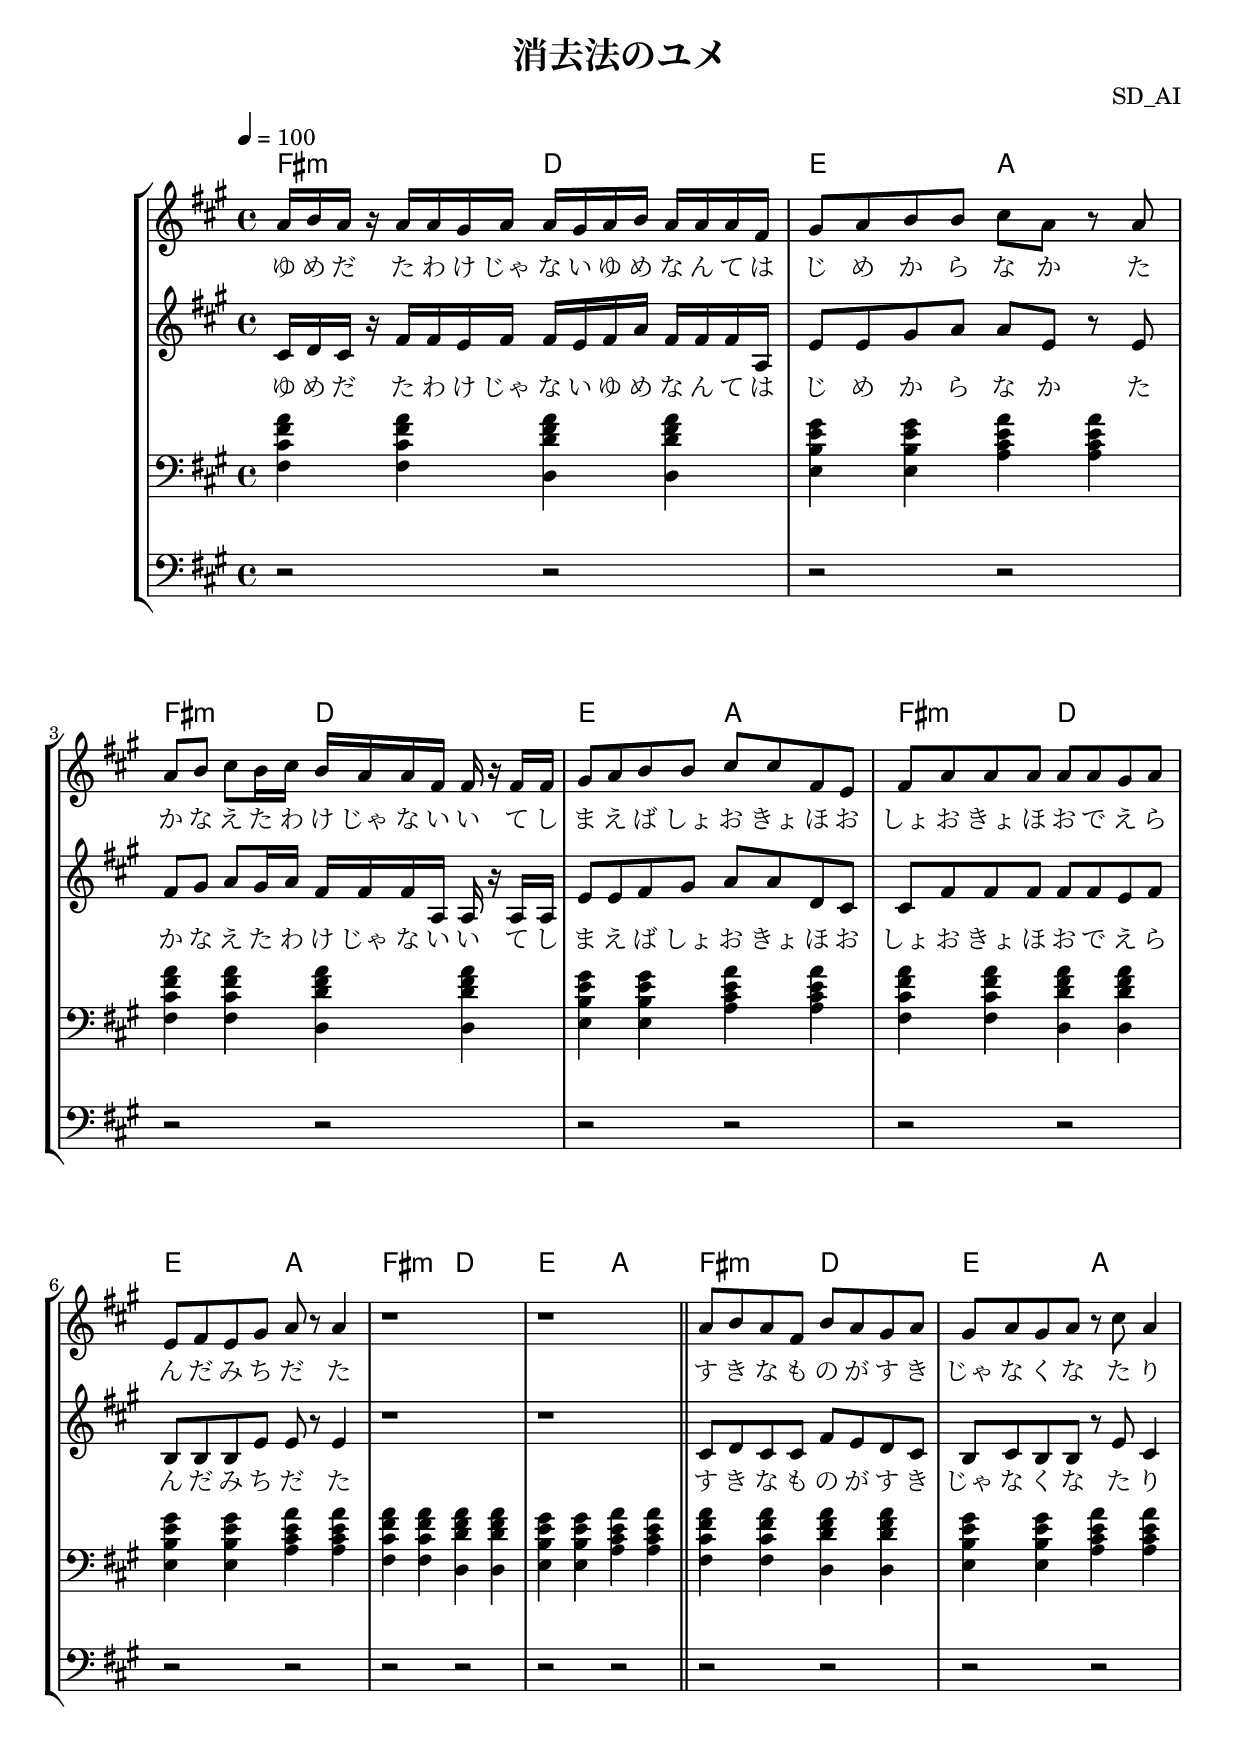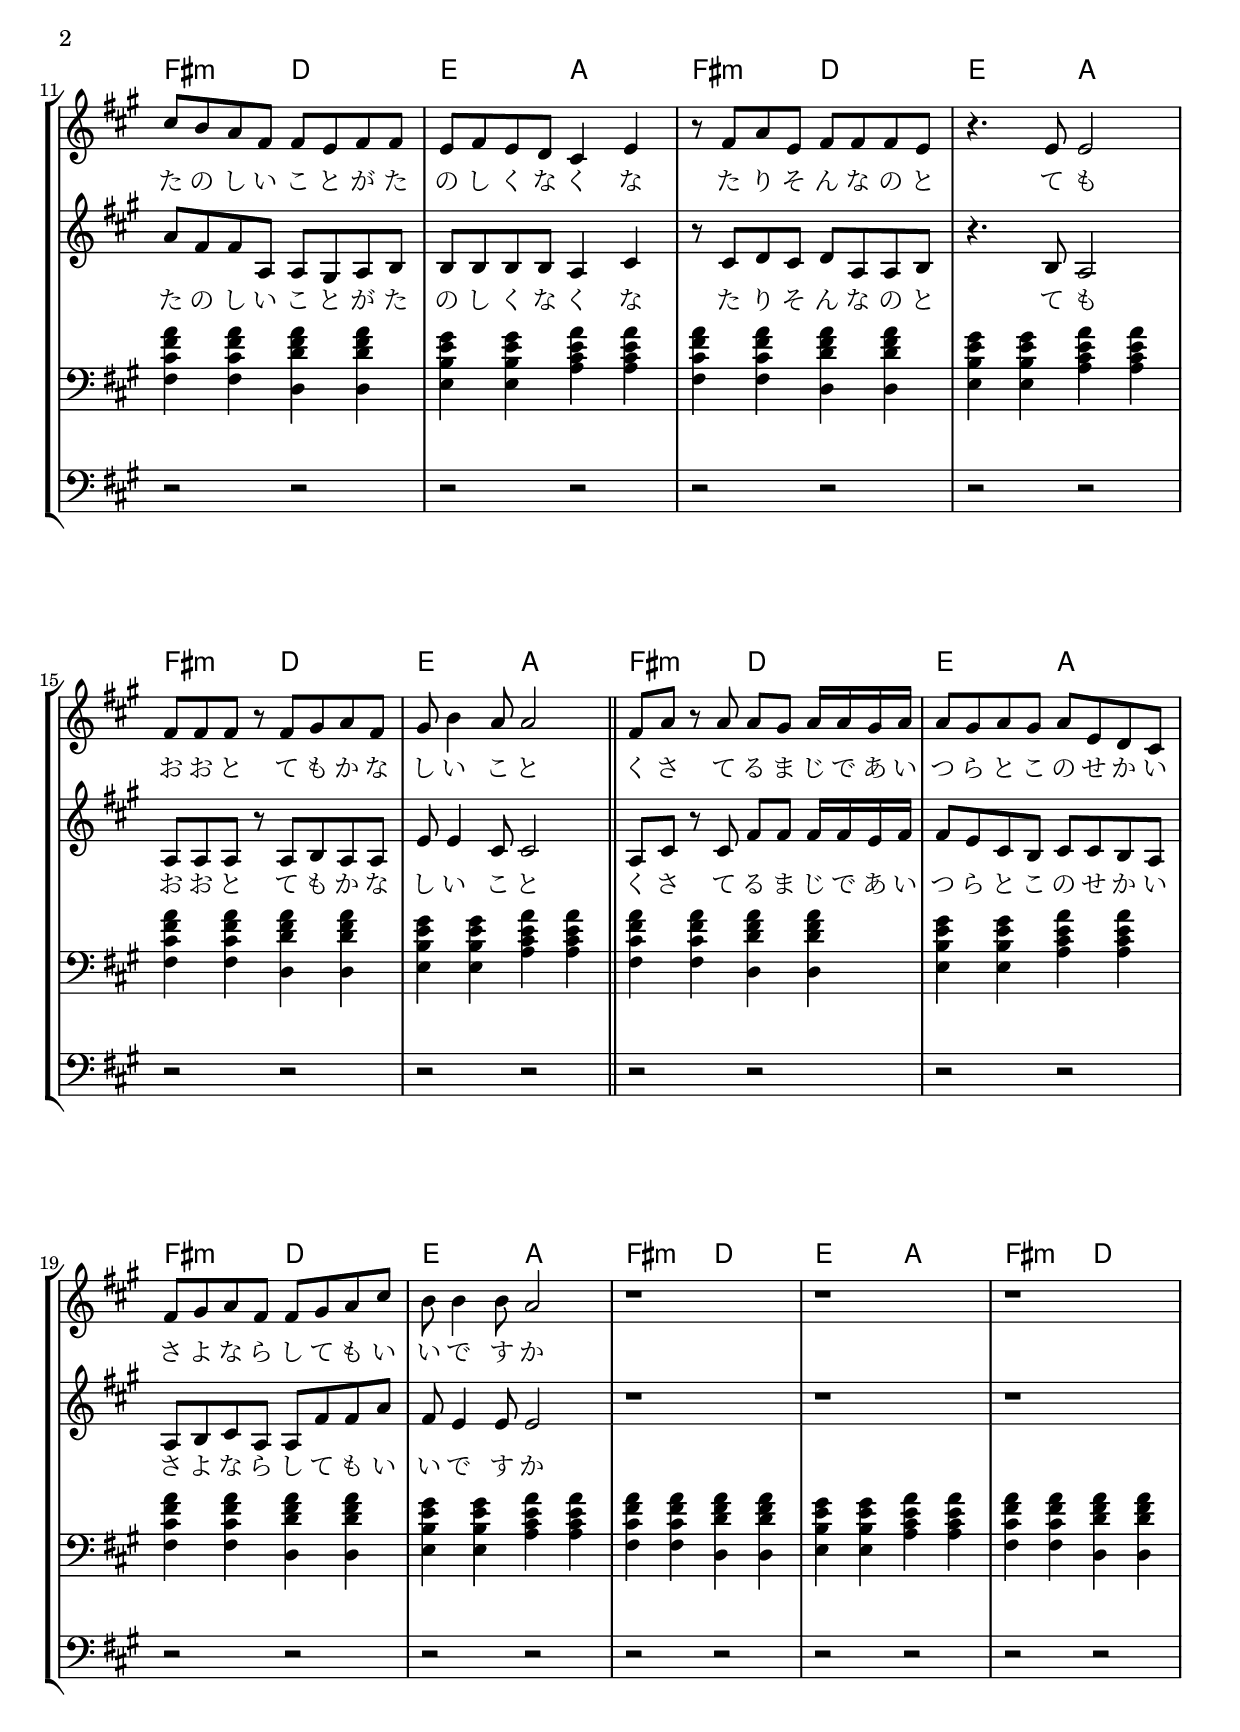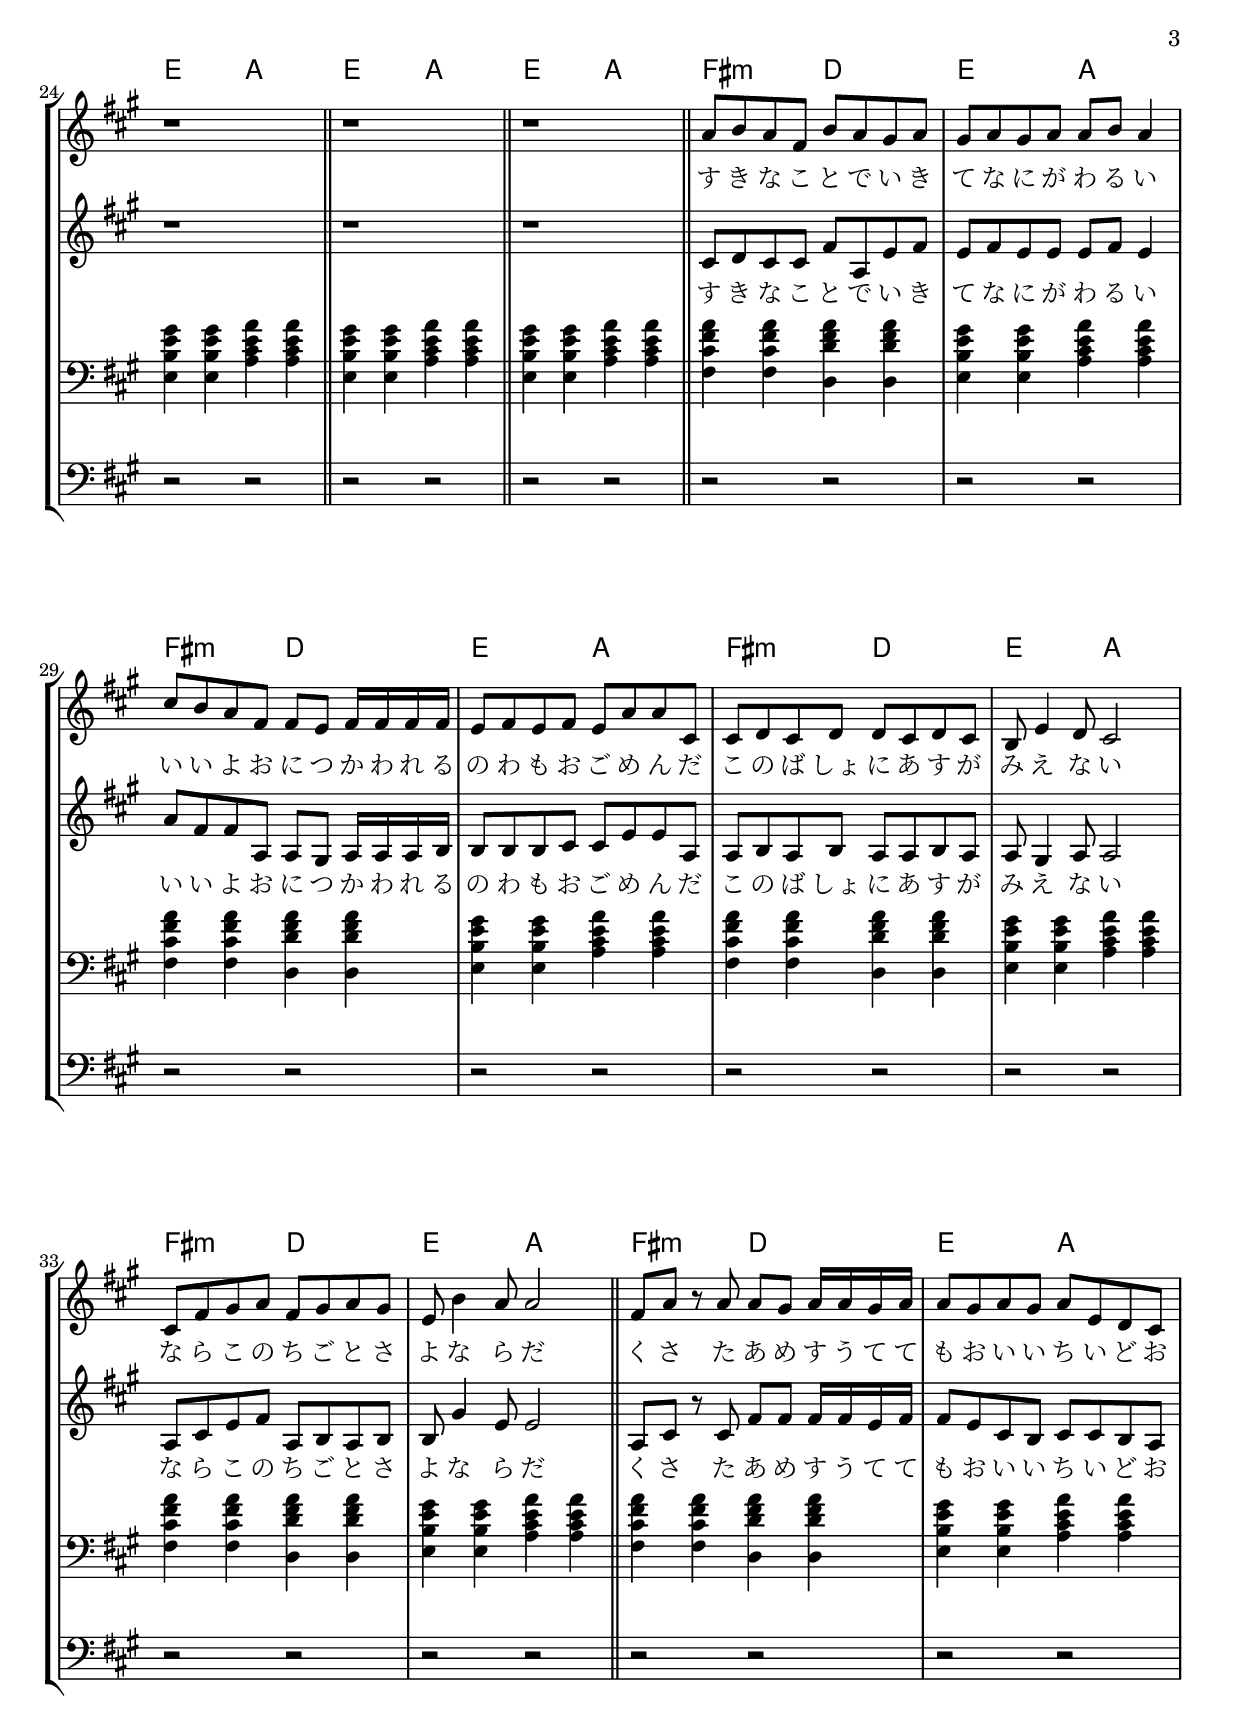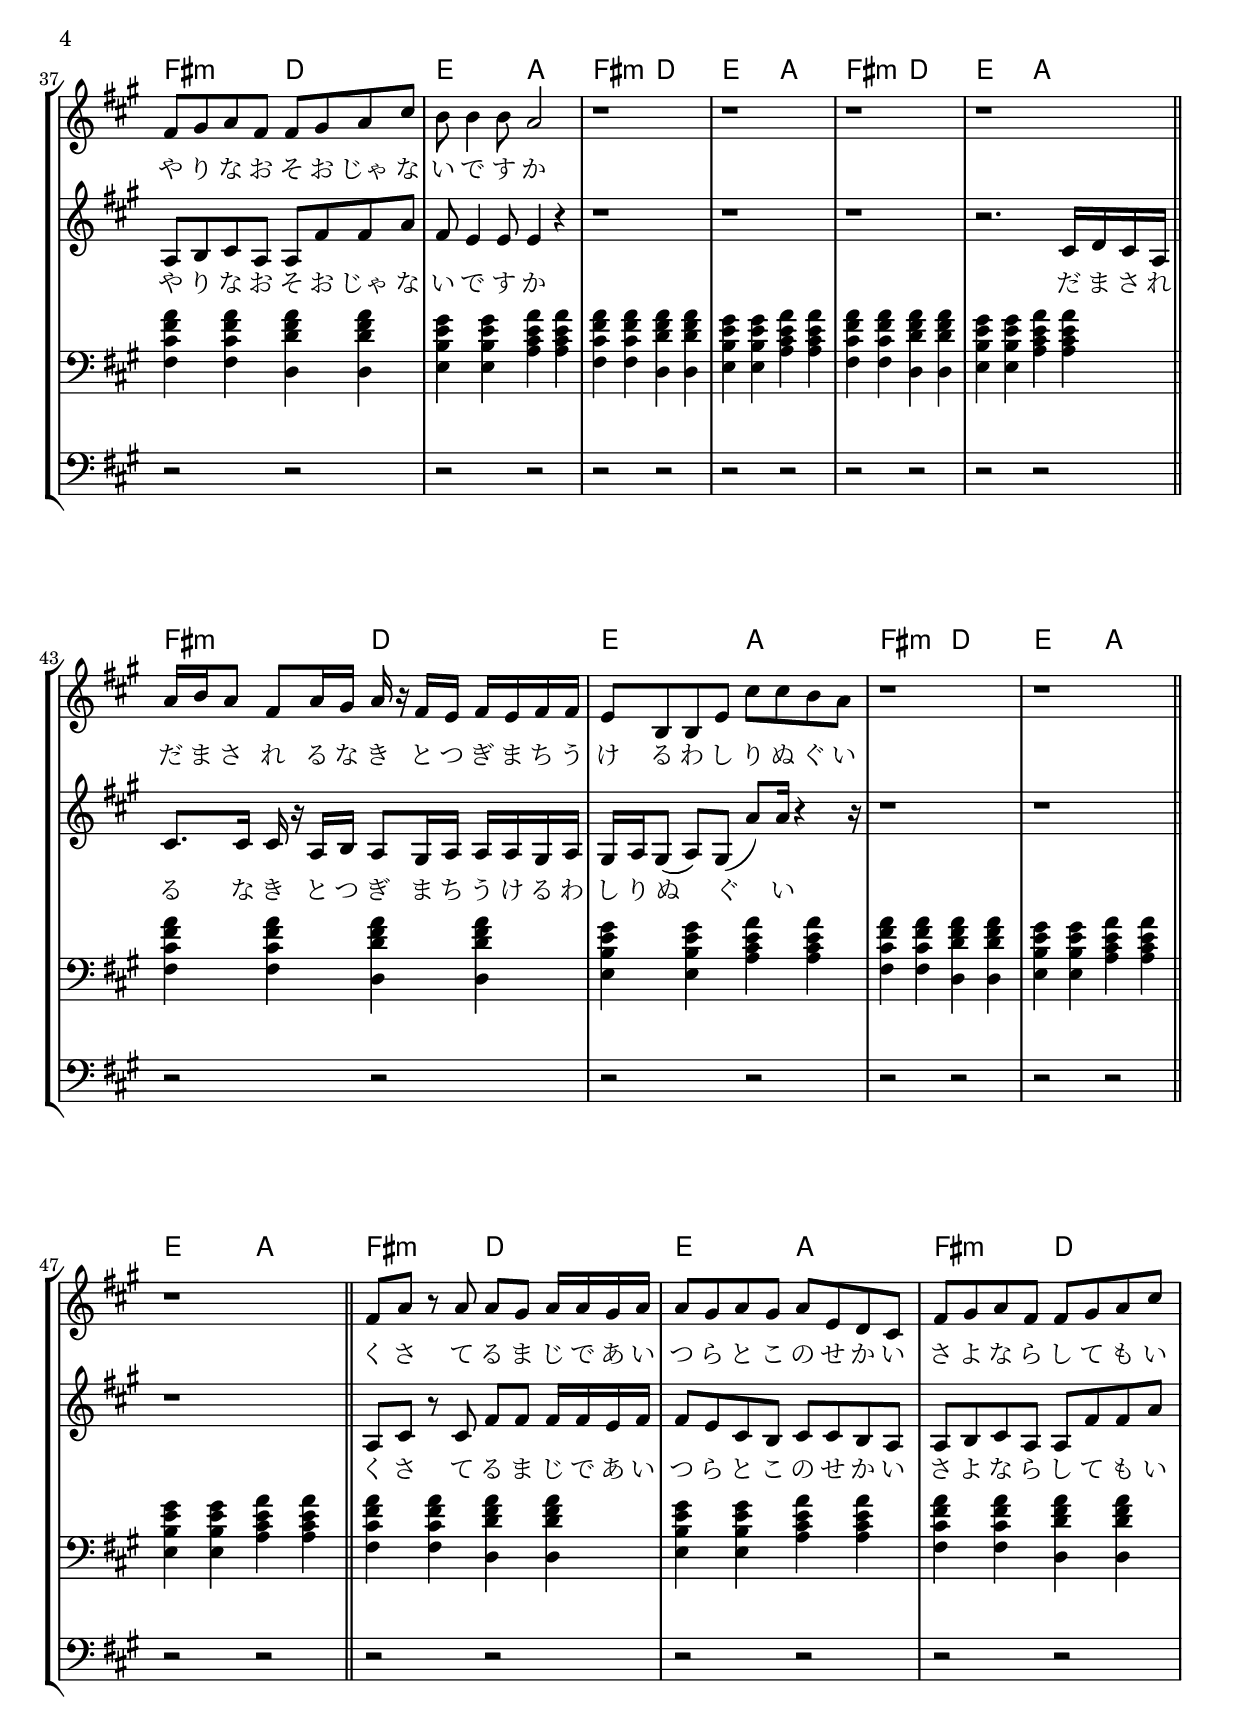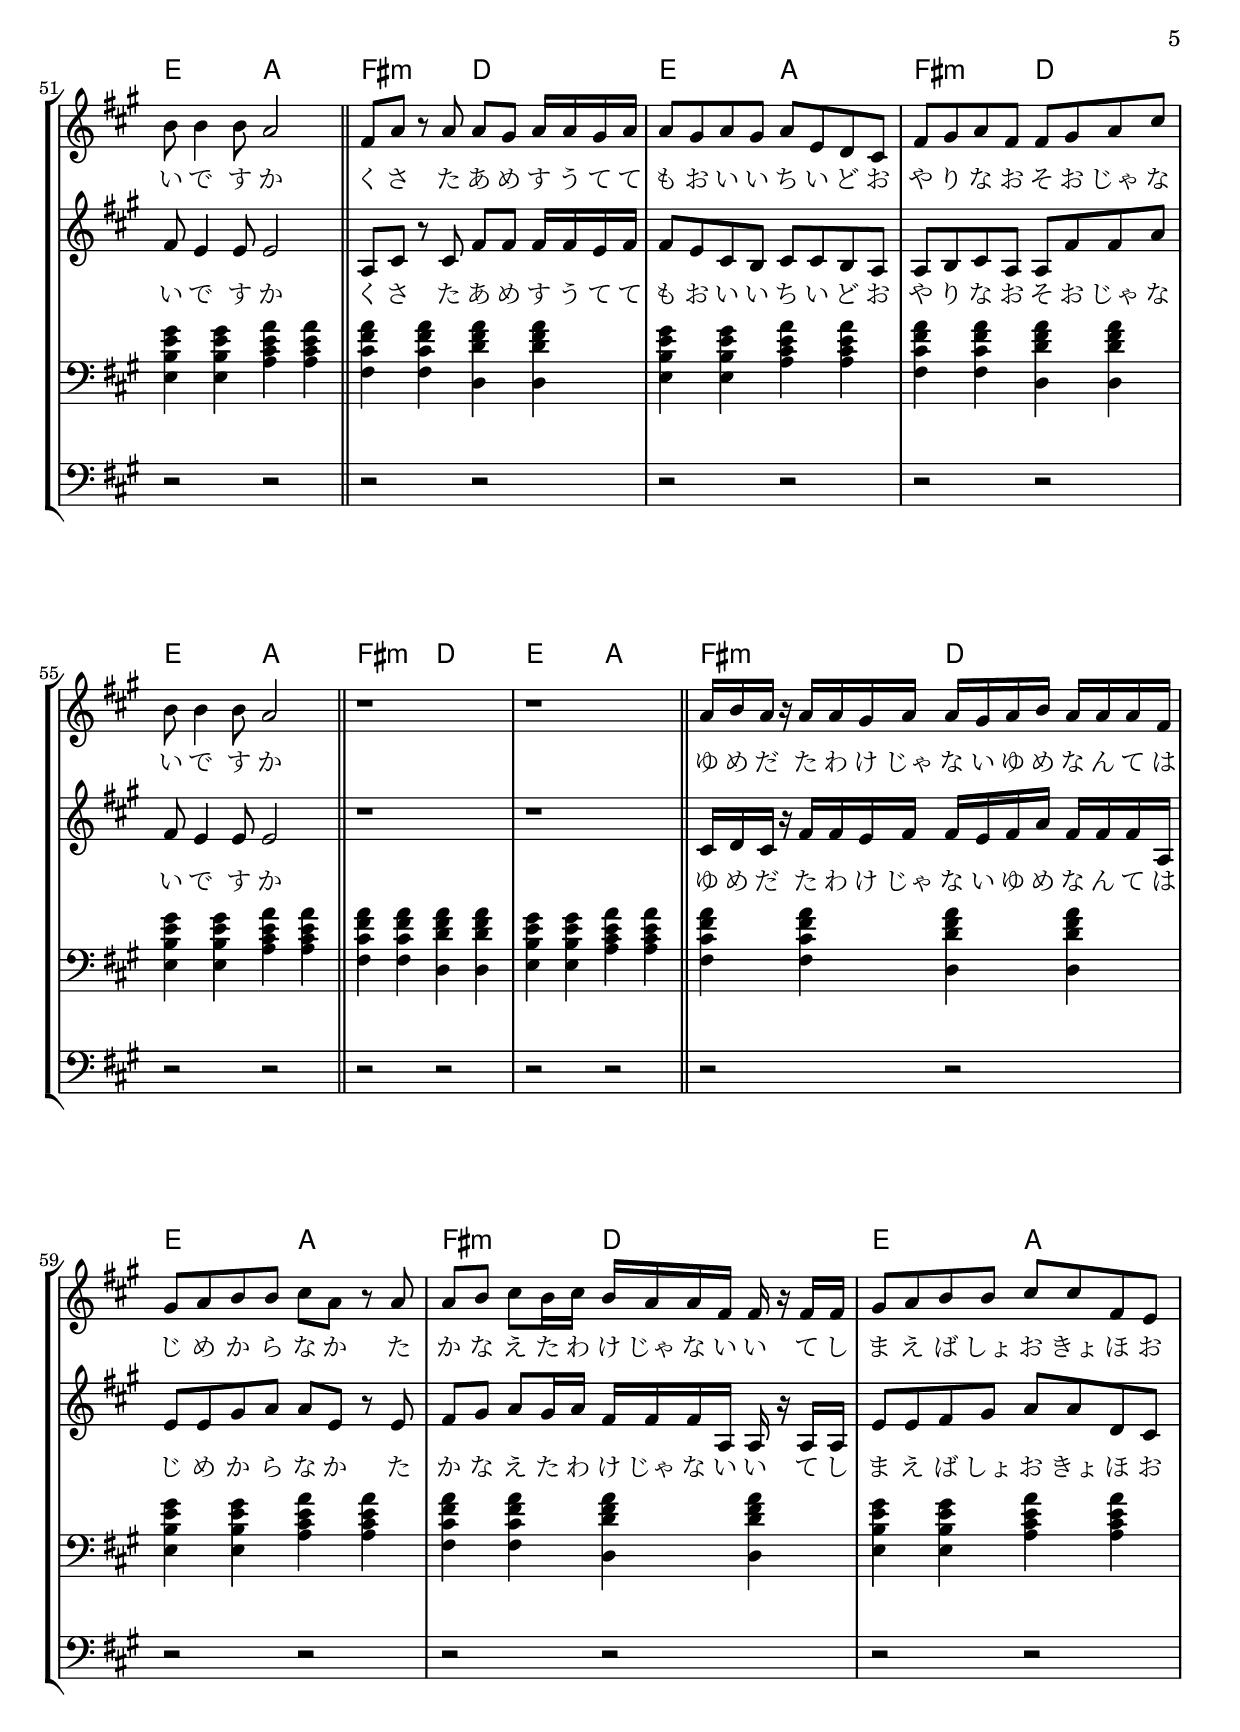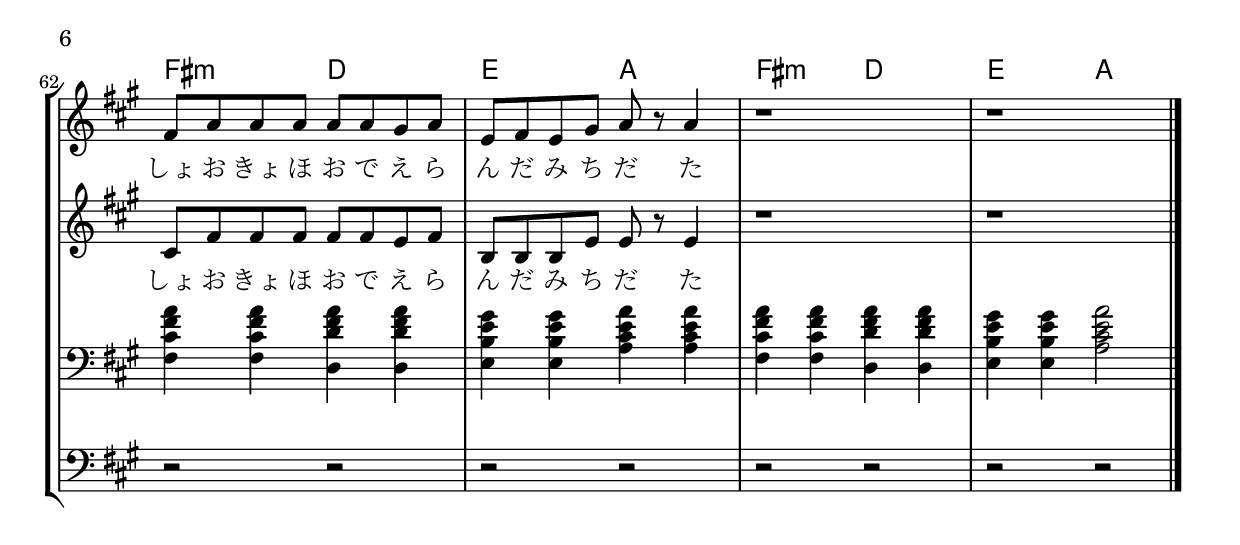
\version "2.12.1"

\header {
	title = \markup {消去法のユメ}
	composer = \markup \center-column {SD_AI}
}

harmony = \chordmode {
	fis2:m d e a fis:m d e a fis:m d e a fis:m d e a 

	fis:m d e a fis:m d e a fis:m d e a fis:m d e a 

	fis:m d e a fis:m d e a fis:m d e a fis:m d e a 

	e a 

	e a 

	fis:m d e a fis:m d e a fis:m d e a fis:m d e a 

	fis:m d e a fis:m d e a fis:m d e a fis:m d e a 

	fis:m d e a fis:m d e a 

	e a 

	fis:m d e a fis:m d e a 

	fis:m d e a fis:m d e a 

	fis:m d e a 

	fis:m d e a fis:m d e a fis:m d e a fis:m d e a 
}

melody = {
	\set Staff.midiInstrument = #"fss0.32"
	\set Staff.midiMinimumVolume = #0.7
	\set Staff.midiMaximumVolume = #0.9
		\key a \major
	\tempo 4 = 100
a'16  b'16  a'16  r16  a'16  a'16  gis'16  a'16  a'16  gis'16  a'16  b'16  a'16  a'16  a'16  fis'16 
	gis'8  a'8  b'8  b'8  cis''8  a'8  r8  a'8 
	a'8  b'8  cis''8  b'16  cis''16  b'16  a'16  a'16  fis'16  fis'16  r16  fis'16  fis'16 
	gis'8  a'8  b'8  b'8  cis''8  cis''8  fis'8  e'8 
	fis'8  a'8  a'8  a'8  a'8  a'8  gis'8  a'8 
	e'8  fis'8  e'8  gis'8  a'8  r8  a'4
	r1 r1 	\set Staff.midiInstrument = #"fss0.32"
	\set Staff.midiMinimumVolume = #0.7
	\set Staff.midiMaximumVolume = #0.9
	a'8  b'8  a'8  fis'8  b'8  a'8  gis'8  a'8 
	gis'8  a'8  gis'8  a'8  r8  cis''8  a'4 
	cis''8  b'8  a'8  fis'8  fis'8  e'8  fis'8  fis'8 
	e'8  fis'8  e'8  d'8  cis'4  e'4 
	r8  fis'8  a'8  e'8  fis'8  fis'8  fis'8  e'8 
	r4.  e'8  e'2 
	fis'8  fis'8  fis'8  r8  fis'8  gis'8  a'8  fis'8 
	gis'8  b'4  a'8  a'2
	\set Staff.midiInstrument = #"fss0.32"
	\set Staff.midiMinimumVolume = #0.7
	\set Staff.midiMaximumVolume = #0.9
	fis'8  a'8  r8  a'8  a'8  gis'8  a'16  a'16  gis'16  a'16 
	a'8  gis'8  a'8  gis'8  a'8  e'8  d'8  cis'8 
	fis'8  gis'8  a'8  fis'8  fis'8  gis'8  a'8  cis''8 
	b'8  b'4  b'8  a'2
	r1 r1 r1 r1 	r1   
	r1   
	\set Staff.midiInstrument = #"fss0.32"
	\set Staff.midiMinimumVolume = #0.7
	\set Staff.midiMaximumVolume = #0.9
	a'8  b'8  a'8  fis'8  b'8  a'8  gis'8  a'8 
	gis'8  a'8  gis'8  a'8  a'8  b'8  a'4 
	cis''8  b'8  a'8  fis'8  fis'8  e'8  fis'16  fis'16  fis'16  fis'16 
	e'8  fis'8  e'8  fis'8  e'8  a'8  a'8  cis'8 
	cis'8  d'8  cis'8  d'8  d'8  cis'8  d'8  cis'8 
	b8  e'4  d'8  cis'2 
	cis'8  fis'8  gis'8  a'8  fis'8  gis'8  a'8  gis'8 
	e'8  b'4  a'8  a'2
	\set Staff.midiInstrument = #"fss0.32"
	\set Staff.midiMinimumVolume = #0.7
	\set Staff.midiMaximumVolume = #0.9
	fis'8  a'8  r8  a'8  a'8  gis'8  a'16  a'16  gis'16  a'16 
	a'8  gis'8  a'8  gis'8  a'8  e'8  d'8  cis'8 
	fis'8  gis'8  a'8  fis'8  fis'8  gis'8  a'8  cis''8 
	b'8  b'4  b'8  a'2
	r1 r1 r1 r1 	\set Staff.midiInstrument = #"fss0.32"
	\set Staff.midiMinimumVolume = #0.7
	\set Staff.midiMaximumVolume = #0.9
	 a'16  b'16  a'8  fis'8  a'16  gis'16  a'16  r16  fis'16  e'16  fis'16  e'16  fis'16  fis'16 
	e'8  b8  b8  e'8  cis''8  cis''8  b'8  a'8
	r1 r1 	r1   
	\set Staff.midiInstrument = #"fss0.32"
	\set Staff.midiMinimumVolume = #0.7
	\set Staff.midiMaximumVolume = #0.9
	fis'8  a'8  r8  a'8  a'8  gis'8  a'16  a'16  gis'16  a'16 
	a'8  gis'8  a'8  gis'8  a'8  e'8  d'8  cis'8 
	fis'8  gis'8  a'8  fis'8  fis'8  gis'8  a'8  cis''8 
	b'8  b'4  b'8  a'2
	\set Staff.midiInstrument = #"fss0.35"
	\set Staff.midiMinimumVolume = #0.7
	\set Staff.midiMaximumVolume = #0.9
	fis'8  a'8  r8  a'8  a'8  gis'8  a'16  a'16  gis'16  a'16 
	a'8  gis'8  a'8  gis'8  a'8  e'8  d'8  cis'8 
	fis'8  gis'8  a'8  fis'8  fis'8  gis'8  a'8  cis''8 
	b'8  b'4  b'8  a'2
	r1 | r1   
	\set Staff.midiInstrument = #"fss0.32"
	\set Staff.midiMinimumVolume = #0.7
	\set Staff.midiMaximumVolume = #0.9
	a'16  b'16  a'16  r16  a'16  a'16  gis'16  a'16  a'16  gis'16  a'16  b'16  a'16  a'16  a'16  fis'16 
	gis'8  a'8  b'8  b'8  cis''8  a'8  r8  a'8 
	a'8  b'8  cis''8  b'16  cis''16  b'16  a'16  a'16  fis'16  fis'16  r16  fis'16  fis'16 
	gis'8  a'8  b'8  b'8  cis''8  cis''8  fis'8  e'8 
	fis'8  a'8  a'8  a'8  a'8  a'8  gis'8  a'8 
	e'8  fis'8  e'8  gis'8  a'8  r8  a'4
	r1 r1 	\bar "|."
}

words = \lyricmode {
	ゆ  め  だ  た  わ  け  じゃ  な  い  ゆ  め  な  ん  て  は  じ  め  か  ら  な  か  た  か  な  え  た  わ  け  じゃ  な  い  い  て  し  ま  え  ば  しょ  お  きょ  ほ  お  しょ  お  きょ  ほ  お  で  え  ら  ん  だ  み  ち  だ  た  
	す  き  な  も  の  が  す  き  じゃ  な  く  な  た  り  た  の  し  い  こ  と  が  た  の  し  く  な  く  な  た  り  そ  ん  な  の  と  て  も  お  お  と  て  も  か  な  し  い  こ  と  
	く  さ  て  る  ま  じ  で  あ  い  つ  ら  と  こ  の  せ  か  い  さ  よ  な  ら  し  て  も  い  い  で  す  か  
	
	
	す  き  な  こ  と  で  い  き  て  な  に  が  わ  る  い  い  い  よ  お  に  つ  か  わ  れ  る  の  わ  も  お  ご  め  ん  だ  こ  の  ば  しょ  に  あ  す  が  み  え  な  い  な  ら  こ  の  ち  ご  と  さ  よ  な  ら  だ  
	く  さ  た  あ  め  す  う  て  て  も  お  い  い  ち  い  ど  お  や  り  な  お  そ  お  じゃ  な  い  で  す  か  
	だ  ま  さ  れ  る  な  き  と  つ  ぎ  ま  ち  う  け  る  わ  し  り  ぬ  ぐ  い  
	
	く  さ  て  る  ま  じ  で  あ  い  つ  ら  と  こ  の  せ  か  い  さ  よ  な  ら  し  て  も  い  い  で  す  か  
	く  さ  た  あ  め  す  う  て  て  も  お  い  い  ち  い  ど  お  や  り  な  お  そ  お  じゃ  な  い  で  す  か  
	
	ゆ  め  だ  た  わ  け  じゃ  な  い  ゆ  め  な  ん  て  は  じ  め  か  ら  な  か  た  か  な  え  た  わ  け  じゃ  な  い  い  て  し  ま  え  ば  しょ  お  きょ  ほ  お  しょ  お  きょ  ほ  お  で  え  ら  ん  だ  み  ち  だ  た  
}

secondmelody = {
	\set Staff.midiInstrument = #"fss0.32"
	\set Staff.midiMinimumVolume = #0.7
	\set Staff.midiMaximumVolume = #0.9
		\key a \major
	\tempo 4 = 100
cis'16  d'16  cis'16  r16  fis'16  fis'16  e'16  fis'16  fis'16  e'16  fis'16  a'16  fis'16  fis'16  fis'16  a16 
	e'8  e'8  gis'8  a'8  a'8  e'8  r8  e'8 
	fis'8  gis'8  a'8  gis'16  a'16  fis'16  fis'16  fis'16  a16  a16  r16  a16  a16 
	e'8  e'8  fis'8  gis'8  a'8  a'8  d'8  cis'8 
	cis'8  fis'8  fis'8  fis'8  fis'8  fis'8  e'8  fis'8 
	b8  b8  b8  e'8  e'8  r8  e'4
	r1 r1 	\set Staff.midiInstrument = #"fss0.32"
	\set Staff.midiMinimumVolume = #0.7
	\set Staff.midiMaximumVolume = #0.9
	cis'8  d'8  cis'8  cis'8  fis'8  e'8  d'8  cis'8 
	b8  cis'8  b8  b8  r8  e'8  cis'4 
	a'8  fis'8  fis'8  a8  a8  gis8  a8  b8 
	b8  b8  b8  b8  a4  cis'4 
	r8  cis'8  d'8  cis'8  d'8  a8  a8  b8 
	r4.  b8  a2 
	a8  a8  a8  r8  a8  b8  a8  a8 
	e'8  e'4  cis'8  cis'2
	\set Staff.midiInstrument = #"fss0.23"
	\set Staff.midiMinimumVolume = #0.7
	\set Staff.midiMaximumVolume = #0.9
	a8  cis'8  r8  cis'8  fis'8  fis'8  fis'16  fis'16  e'16  fis'16 
	fis'8  e'8  cis'8  b8  cis'8  cis'8  b8  a8 
	a8  b8  cis'8  a8  a8  fis'8  fis'8  a'8 
	fis'8  e'4  e'8  e'2
	r1 r1 r1 r1 	r1   
	r1   
	\set Staff.midiInstrument = #"fss0.23"
	\set Staff.midiMinimumVolume = #0.7
	\set Staff.midiMaximumVolume = #0.9
	cis'8  d'8  cis'8  cis'8  fis'8  a8  e'8  fis'8 
	e'8  fis'8  e'8  e'8  e'8  fis'8  e'4 
	a'8  fis'8  fis'8  a8  a8  gis8  a16  a16  a16  b16 
	b8  b8  b8  cis'8  cis'8  e'8  e'8  a8 
	a8  b8  a8  b8  a8  a8  b8  a8 
	a8  gis4  a8  a2 
	a8  cis'8  e'8  fis'8  a8  b8  a8  b8 
	b8  gis'4  e'8  e'2
	\set Staff.midiInstrument = #"fss0.23"
	\set Staff.midiMinimumVolume = #0.7
	\set Staff.midiMaximumVolume = #0.9
	a8  cis'8  r8  cis'8  fis'8  fis'8  fis'16  fis'16  e'16  fis'16 
	fis'8  e'8  cis'8  b8  cis'8  cis'8  b8  a8 
	a8  b8  cis'8  a8  a8  fis'8  fis'8  a'8 
	fis'8  e'4  e'8  e'4  	r4 r1 r1 r1 r2. 	\set Staff.midiInstrument = #"fss0.23"
	\set Staff.midiMinimumVolume = #0.7
	\set Staff.midiMaximumVolume = #0.9
	cis'16  d'16  cis'16  a16 
	cis'8.  cis'16  cis'16  r16  a16  b16  a8  gis16  a16  a16  a16  gis16  a16 
	gis16  a16  gis8  (a8)  gis8  (a'8)  a'16  	r4 r16 r1 r1 	r1   
	\set Staff.midiInstrument = #"fss0.23"
	\set Staff.midiMinimumVolume = #0.7
	\set Staff.midiMaximumVolume = #0.9
	a8  cis'8  r8  cis'8  fis'8  fis'8  fis'16  fis'16  e'16  fis'16 
	fis'8  e'8  cis'8  b8  cis'8  cis'8  b8  a8 
	a8  b8  cis'8  a8  a8  fis'8  fis'8  a'8 
	fis'8  e'4  e'8  e'2
	\set Staff.midiInstrument = #"fss0.23"
	\set Staff.midiMinimumVolume = #0.7
	\set Staff.midiMaximumVolume = #0.9
	a8  cis'8  r8  cis'8  fis'8  fis'8  fis'16  fis'16  e'16  fis'16 
	fis'8  e'8  cis'8  b8  cis'8  cis'8  b8  a8 
	a8  b8  cis'8  a8  a8  fis'8  fis'8  a'8 
	fis'8  e'4  e'8  e'2
	r1 | r1   
	\set Staff.midiInstrument = #"fss0.32"
	\set Staff.midiMinimumVolume = #0.7
	\set Staff.midiMaximumVolume = #0.9
	cis'16  d'16  cis'16  r16  fis'16  fis'16  e'16  fis'16  fis'16  e'16  fis'16  a'16  fis'16  fis'16  fis'16  a16 
	e'8  e'8  gis'8  a'8  a'8  e'8  r8  e'8 
	fis'8  gis'8  a'8  gis'16  a'16  fis'16  fis'16  fis'16  a16  a16  r16  a16  a16 
	e'8  e'8  fis'8  gis'8  a'8  a'8  d'8  cis'8 
	cis'8  fis'8  fis'8  fis'8  fis'8  fis'8  e'8  fis'8 
	b8  b8  b8  e'8  e'8  r8  e'4
	r1 r1 	\bar "|."
}

secondwords = \lyricmode {
	ゆ  め  だ  た  わ  け  じゃ  な  い  ゆ  め  な  ん  て  は  じ  め  か  ら  な  か  た  か  な  え  た  わ  け  じゃ  な  い  い  て  し  ま  え  ば  しょ  お  きょ  ほ  お  しょ  お  きょ  ほ  お  で  え  ら  ん  だ  み  ち  だ  た  
	す  き  な  も  の  が  す  き  じゃ  な  く  な  た  り  た  の  し  い  こ  と  が  た  の  し  く  な  く  な  た  り  そ  ん  な  の  と  て  も  お  お  と  て  も  か  な  し  い  こ  と  
	く  さ  て  る  ま  じ  で  あ  い  つ  ら  と  こ  の  せ  か  い  さ  よ  な  ら  し  て  も  い  い  で  す  か  
	
	
	す  き  な  こ  と  で  い  き  て  な  に  が  わ  る  い  い  い  よ  お  に  つ  か  わ  れ  る  の  わ  も  お  ご  め  ん  だ  こ  の  ば  しょ  に  あ  す  が  み  え  な  い  な  ら  こ  の  ち  ご  と  さ  よ  な  ら  だ  
	く  さ  た  あ  め  す  う  て  て  も  お  い  い  ち  い  ど  お  や  り  な  お  そ  お  じゃ  な  い  で  す  か  
	だ  ま  さ  れ  る  な  き  と  つ  ぎ  ま  ち  う  け  る  わ  し  り  ぬ  ぐ  い  
	
	く  さ  て  る  ま  じ  で  あ  い  つ  ら  と  こ  の  せ  か  い  さ  よ  な  ら  し  て  も  い  い  で  す  か  
	く  さ  た  あ  め  す  う  て  て  も  お  い  い  ち  い  ど  お  や  り  な  お  そ  お  じゃ  な  い  で  す  か  
	
	ゆ  め  だ  た  わ  け  じゃ  な  い  ゆ  め  な  ん  て  は  じ  め  か  ら  な  か  た  か  な  え  た  わ  け  じゃ  な  い  い  て  し  ま  え  ば  しょ  お  きょ  ほ  お  しょ  お  きょ  ほ  お  で  え  ら  ん  だ  み  ち  だ  た  
}

tempochange = {
	\tempo 4 = 100
	r1 | r1 | r1 | r1 | r1 | r1 | r1 | r1 \bar "||"
	\tempo 4 = 100
	r1 | r1 | r1 | r1 | r1 | r1 | r1 | r1 \bar "||"
	\tempo 4 = 100
	r1 | r1 | r1 | r1 | r1 | r1 | r1 | r1 \bar "||"
	\tempo 4 = 100
	r1 \bar "||"
	\tempo 4 = 100
	r1 \bar "||"
	\tempo 4 = 100
	r1 | r1 | r1 | r1 | r1 | r1 | r1 | r1 \bar "||"
	\tempo 4 = 100
	r1 | r1 | r1 | r1 | r1 | r1 | r1 | r1 \bar "||"
	\tempo 4 = 100
	r1 | r1 | r1 | r1 \bar "||"
	\tempo 4 = 100
	r1 \bar "||"
	\tempo 4 = 100
	r1 | r1 | r1 | r1 \bar "||"
	\tempo 4 = 100
	r1 | r1 | r1 | r1 \bar "||"
	\tempo 4 = 100
	r1 | r1 \bar "||"
	\tempo 4 = 100
	r1 | r1 | r1 | r1 | r1 | r1 | r1 | r1 \bar "|."
}

mainacc = {
	\clef bass
	\set Staff.midiInstrument = #"Acoustic grand"
	\set Staff.midiMinimumVolume = #0.3
	\set Staff.midiMaximumVolume = #0.6
	\key a \major
	\tempo 4 = 100
	<fis cis' fis' a'>4 <fis cis' fis' a'>4
	<d d' fis' a'>4 <d d' fis' a'>4
	<e b e' gis'>4 <e b e' gis'>4
	<a cis' e' a'>4 <a cis' e' a'>4
	<fis cis' fis' a'>4 <fis cis' fis' a'>4
	<d d' fis' a'>4 <d d' fis' a'>4
	<e b e' gis'>4 <e b e' gis'>4
	<a cis' e' a'>4 <a cis' e' a'>4
	<fis cis' fis' a'>4 <fis cis' fis' a'>4
	<d d' fis' a'>4 <d d' fis' a'>4
	<e b e' gis'>4 <e b e' gis'>4
	<a cis' e' a'>4 <a cis' e' a'>4
	<fis cis' fis' a'>4 <fis cis' fis' a'>4
	<d d' fis' a'>4 <d d' fis' a'>4
	<e b e' gis'>4 <e b e' gis'>4
	<a cis' e' a'>4 <a cis' e' a'>4
	\bar "||"

	\set Staff.midiInstrument = #"Acoustic grand"
	\set Staff.midiMinimumVolume = #0.3
	\set Staff.midiMaximumVolume = #0.6
	<fis cis' fis' a'>4 <fis cis' fis' a'>4
	<d d' fis' a'>4 <d d' fis' a'>4
	<e b e' gis'>4 <e b e' gis'>4
	<a cis' e' a'>4 <a cis' e' a'>4
	<fis cis' fis' a'>4 <fis cis' fis' a'>4
	<d d' fis' a'>4 <d d' fis' a'>4
	<e b e' gis'>4 <e b e' gis'>4
	<a cis' e' a'>4 <a cis' e' a'>4
	<fis cis' fis' a'>4 <fis cis' fis' a'>4
	<d d' fis' a'>4 <d d' fis' a'>4
	<e b e' gis'>4 <e b e' gis'>4
	<a cis' e' a'>4 <a cis' e' a'>4
	<fis cis' fis' a'>4 <fis cis' fis' a'>4
	<d d' fis' a'>4 <d d' fis' a'>4
	<e b e' gis'>4 <e b e' gis'>4
	<a cis' e' a'>4 <a cis' e' a'>4
	\bar "||"

	\set Staff.midiInstrument = #"Acoustic grand"
	\set Staff.midiMinimumVolume = #0.3
	\set Staff.midiMaximumVolume = #0.6
	<fis cis' fis' a'>4 <fis cis' fis' a'>4
	<d d' fis' a'>4 <d d' fis' a'>4
	<e b e' gis'>4 <e b e' gis'>4
	<a cis' e' a'>4 <a cis' e' a'>4
	<fis cis' fis' a'>4 <fis cis' fis' a'>4
	<d d' fis' a'>4 <d d' fis' a'>4
	<e b e' gis'>4 <e b e' gis'>4
	<a cis' e' a'>4 <a cis' e' a'>4
	<fis cis' fis' a'>4 <fis cis' fis' a'>4
	<d d' fis' a'>4 <d d' fis' a'>4
	<e b e' gis'>4 <e b e' gis'>4
	<a cis' e' a'>4 <a cis' e' a'>4
	<fis cis' fis' a'>4 <fis cis' fis' a'>4
	<d d' fis' a'>4 <d d' fis' a'>4
	<e b e' gis'>4 <e b e' gis'>4
	<a cis' e' a'>4 <a cis' e' a'>4
	\bar "||"

	\set Staff.midiInstrument = #"Acoustic grand"
	\set Staff.midiMinimumVolume = #0.3
	\set Staff.midiMaximumVolume = #0.6
	<e b e' gis'>4 <e b e' gis'>4
	<a cis' e' a'>4 <a cis' e' a'>4
	\bar "||"

	\set Staff.midiInstrument = #"Acoustic grand"
	\set Staff.midiMinimumVolume = #0.3
	\set Staff.midiMaximumVolume = #0.6
	<e b e' gis'>4 <e b e' gis'>4
	<a cis' e' a'>4 <a cis' e' a'>4
	\bar "||"

	\set Staff.midiInstrument = #"Acoustic grand"
	\set Staff.midiMinimumVolume = #0.3
	\set Staff.midiMaximumVolume = #0.6
	<fis cis' fis' a'>4 <fis cis' fis' a'>4
	<d d' fis' a'>4 <d d' fis' a'>4
	<e b e' gis'>4 <e b e' gis'>4
	<a cis' e' a'>4 <a cis' e' a'>4
	<fis cis' fis' a'>4 <fis cis' fis' a'>4
	<d d' fis' a'>4 <d d' fis' a'>4
	<e b e' gis'>4 <e b e' gis'>4
	<a cis' e' a'>4 <a cis' e' a'>4
	<fis cis' fis' a'>4 <fis cis' fis' a'>4
	<d d' fis' a'>4 <d d' fis' a'>4
	<e b e' gis'>4 <e b e' gis'>4
	<a cis' e' a'>4 <a cis' e' a'>4
	<fis cis' fis' a'>4 <fis cis' fis' a'>4
	<d d' fis' a'>4 <d d' fis' a'>4
	<e b e' gis'>4 <e b e' gis'>4
	<a cis' e' a'>4 <a cis' e' a'>4
	\bar "||"

	\set Staff.midiInstrument = #"Acoustic grand"
	\set Staff.midiMinimumVolume = #0.3
	\set Staff.midiMaximumVolume = #0.6
	<fis cis' fis' a'>4 <fis cis' fis' a'>4
	<d d' fis' a'>4 <d d' fis' a'>4
	<e b e' gis'>4 <e b e' gis'>4
	<a cis' e' a'>4 <a cis' e' a'>4
	<fis cis' fis' a'>4 <fis cis' fis' a'>4
	<d d' fis' a'>4 <d d' fis' a'>4
	<e b e' gis'>4 <e b e' gis'>4
	<a cis' e' a'>4 <a cis' e' a'>4
	<fis cis' fis' a'>4 <fis cis' fis' a'>4
	<d d' fis' a'>4 <d d' fis' a'>4
	<e b e' gis'>4 <e b e' gis'>4
	<a cis' e' a'>4 <a cis' e' a'>4
	<fis cis' fis' a'>4 <fis cis' fis' a'>4
	<d d' fis' a'>4 <d d' fis' a'>4
	<e b e' gis'>4 <e b e' gis'>4
	<a cis' e' a'>4 <a cis' e' a'>4
	\bar "||"

	\set Staff.midiInstrument = #"Acoustic grand"
	\set Staff.midiMinimumVolume = #0.3
	\set Staff.midiMaximumVolume = #0.6
	<fis cis' fis' a'>4 <fis cis' fis' a'>4
	<d d' fis' a'>4 <d d' fis' a'>4
	<e b e' gis'>4 <e b e' gis'>4
	<a cis' e' a'>4 <a cis' e' a'>4
	<fis cis' fis' a'>4 <fis cis' fis' a'>4
	<d d' fis' a'>4 <d d' fis' a'>4
	<e b e' gis'>4 <e b e' gis'>4
	<a cis' e' a'>4 <a cis' e' a'>4
	\bar "||"

	\set Staff.midiInstrument = #"Acoustic grand"
	\set Staff.midiMinimumVolume = #0.3
	\set Staff.midiMaximumVolume = #0.6
	<e b e' gis'>4 <e b e' gis'>4
	<a cis' e' a'>4 <a cis' e' a'>4
	\bar "||"

	\set Staff.midiInstrument = #"Acoustic grand"
	\set Staff.midiMinimumVolume = #0.3
	\set Staff.midiMaximumVolume = #0.6
	<fis cis' fis' a'>4 <fis cis' fis' a'>4
	<d d' fis' a'>4 <d d' fis' a'>4
	<e b e' gis'>4 <e b e' gis'>4
	<a cis' e' a'>4 <a cis' e' a'>4
	<fis cis' fis' a'>4 <fis cis' fis' a'>4
	<d d' fis' a'>4 <d d' fis' a'>4
	<e b e' gis'>4 <e b e' gis'>4
	<a cis' e' a'>4 <a cis' e' a'>4
	\bar "||"

	\set Staff.midiInstrument = #"Acoustic grand"
	\set Staff.midiMinimumVolume = #0.3
	\set Staff.midiMaximumVolume = #0.6
	<fis cis' fis' a'>4 <fis cis' fis' a'>4
	<d d' fis' a'>4 <d d' fis' a'>4
	<e b e' gis'>4 <e b e' gis'>4
	<a cis' e' a'>4 <a cis' e' a'>4
	<fis cis' fis' a'>4 <fis cis' fis' a'>4
	<d d' fis' a'>4 <d d' fis' a'>4
	<e b e' gis'>4 <e b e' gis'>4
	<a cis' e' a'>4 <a cis' e' a'>4
	\bar "||"

	\set Staff.midiInstrument = #"Acoustic grand"
	\set Staff.midiMinimumVolume = #0.3
	\set Staff.midiMaximumVolume = #0.6
	<fis cis' fis' a'>4 <fis cis' fis' a'>4
	<d d' fis' a'>4 <d d' fis' a'>4
	<e b e' gis'>4 <e b e' gis'>4
	<a cis' e' a'>4 <a cis' e' a'>4
	\bar "||"

	\set Staff.midiInstrument = #"Acoustic grand"
	\set Staff.midiMinimumVolume = #0.3
	\set Staff.midiMaximumVolume = #0.6
	<fis cis' fis' a'>4 <fis cis' fis' a'>4
	<d d' fis' a'>4 <d d' fis' a'>4
	<e b e' gis'>4 <e b e' gis'>4
	<a cis' e' a'>4 <a cis' e' a'>4
	<fis cis' fis' a'>4 <fis cis' fis' a'>4
	<d d' fis' a'>4 <d d' fis' a'>4
	<e b e' gis'>4 <e b e' gis'>4
	<a cis' e' a'>4 <a cis' e' a'>4
	<fis cis' fis' a'>4 <fis cis' fis' a'>4
	<d d' fis' a'>4 <d d' fis' a'>4
	<e b e' gis'>4 <e b e' gis'>4
	<a cis' e' a'>4 <a cis' e' a'>4
	<fis cis' fis' a'>4 <fis cis' fis' a'>4
	<d d' fis' a'>4 <d d' fis' a'>4
	<e b e' gis'>4 <e b e' gis'>4
	<a cis' e' a'>2
	\bar "|."
}

subacc = {
	\clef bass
	\set Staff.midiInstrument = #"Acoustic grand"
	\set Staff.midiMinimumVolume = #0.3
	\set Staff.midiMaximumVolume = #0.6
	\key a \major
	\tempo 4 = 100
	r2
	r2
	r2
	r2
	r2
	r2
	r2
	r2
	r2
	r2
	r2
	r2
	r2
	r2
	r2
	r2
	\bar "||"

	\set Staff.midiInstrument = #"Acoustic grand"
	\set Staff.midiMinimumVolume = #0.3
	\set Staff.midiMaximumVolume = #0.6
	r2
	r2
	r2
	r2
	r2
	r2
	r2
	r2
	r2
	r2
	r2
	r2
	r2
	r2
	r2
	r2
	\bar "||"

	\set Staff.midiInstrument = #"Acoustic grand"
	\set Staff.midiMinimumVolume = #0.3
	\set Staff.midiMaximumVolume = #0.6
	r2
	r2
	r2
	r2
	r2
	r2
	r2
	r2
	r2
	r2
	r2
	r2
	r2
	r2
	r2
	r2
	\bar "||"

	\set Staff.midiInstrument = #"Acoustic grand"
	\set Staff.midiMinimumVolume = #0.3
	\set Staff.midiMaximumVolume = #0.6
	r2
	r2
	\bar "||"

	\set Staff.midiInstrument = #"Acoustic grand"
	\set Staff.midiMinimumVolume = #0.3
	\set Staff.midiMaximumVolume = #0.6
	r2
	r2
	\bar "||"

	\set Staff.midiInstrument = #"Acoustic grand"
	\set Staff.midiMinimumVolume = #0.3
	\set Staff.midiMaximumVolume = #0.6
	r2
	r2
	r2
	r2
	r2
	r2
	r2
	r2
	r2
	r2
	r2
	r2
	r2
	r2
	r2
	r2
	\bar "||"

	\set Staff.midiInstrument = #"Acoustic grand"
	\set Staff.midiMinimumVolume = #0.3
	\set Staff.midiMaximumVolume = #0.6
	r2
	r2
	r2
	r2
	r2
	r2
	r2
	r2
	r2
	r2
	r2
	r2
	r2
	r2
	r2
	r2
	\bar "||"

	\set Staff.midiInstrument = #"Acoustic grand"
	\set Staff.midiMinimumVolume = #0.3
	\set Staff.midiMaximumVolume = #0.6
	r2
	r2
	r2
	r2
	r2
	r2
	r2
	r2
	\bar "||"

	\set Staff.midiInstrument = #"Acoustic grand"
	\set Staff.midiMinimumVolume = #0.3
	\set Staff.midiMaximumVolume = #0.6
	r2
	r2
	\bar "||"

	\set Staff.midiInstrument = #"Rock Organ"
	\set Staff.midiMinimumVolume = #0.3
	\set Staff.midiMaximumVolume = #0.6
	r2
	r2
	r2
	r2
	r2
	r2
	r2
	r2
	\bar "||"

	\set Staff.midiInstrument = #"Overdriven Guitar"
	\set Staff.midiMinimumVolume = #0.3
	\set Staff.midiMaximumVolume = #0.6
	r2
	r2
	r2
	r2
	r2
	r2
	r2
	r2
	\bar "||"

	\set Staff.midiInstrument = #"Acoustic grand"
	\set Staff.midiMinimumVolume = #0.3
	\set Staff.midiMaximumVolume = #0.6
	r2
	r2
	r2
	r2
	\bar "||"

	\set Staff.midiInstrument = #"Acoustic grand"
	\set Staff.midiMinimumVolume = #0.3
	\set Staff.midiMaximumVolume = #0.6
	r2
	r2
	r2
	r2
	r2
	r2
	r2
	r2
	r2
	r2
	r2
	r2
	r2
	r2
	r2
	r2
	\bar "|."
}

percA = {
	\drummode {
	r1 |r1 |r1 |r1 |r1 |r1 |r1 |r1 \bar "||"
	r1 |r1 |r1 |r1 |r1 |r1 |r1 |r1 \bar "||"
	r1 |r1 |r1 |r1 |r1 |r1 |r1 |r1 \bar "||"
	r1 \bar "||"
	hho8 hho8 hho2.  \bar "||"
	cymc1  |r1  |r1  |r1  |cymc1  |r1  |r1  |r1  \bar "||"
	cymc1  |r1  |r1  |r1  |cymc1  |r1  |r1  |r1  \bar "||"
	r4 hh4 hh4 hh4  |hh4 hh4 hh4 hh4  |hh4 hh4 hh4 hh4  |r1  \bar "||"
	hho8 hho8 hho2.  \bar "||"
	cymc1  |r1  |r1  |r1  \bar "||"
	cymc1  |r1  |r1  |r1  \bar "||"
	r1 |r1 \bar "||"
	hh8 hh8 hh8 hh8 hh8 hh8 hh8 hh8  |hh8 hh8 hh8 hh8 hh4 hh8 hh8  |hh8 hh8 hh8 hh8 hh8 hh8 hh8 hh8  |hh8 hh8 hh8 hh2 r8  |hh8 hh8 hh8 hh8 hh8 hh8 hh8 hh8  |hh8 hh8 hh8 hh8 hh4 hh8 hh8  |hh8 hh8 hh8 hh8 hh8 hh8 hh8 hh8  |r8 hh2. r8  \bar "|."
	}
}

percB = {
	\drummode {
	r1 |r1 |r1 |r1 |r1 |r1 |r1 |r1 \bar "||"
	r1 |r1 |r1 |r1 |r1 |r1 |r1 |r1 \bar "||"
	r1 |r1 |r1 |r1 |r1 |r1 |r1 |r1 \bar "||"
	r1 \bar "||"
	r8 sn8. sn16 sn8 sn16 sn16 sn16 sn8. sn8  \bar "||"
	r8 hho8 hho8 hho8 hho8 hho8 hho8 hho8  |hho8 hho8 hho8 hho8 hho8 hho8 hho8 hho8  |hho8 hho8 hho8 hho8 hho8 hho8 hho8 hho8  |hho8 hho8 hho8 hho8 hho8 hho4.  |r8 hho8 hho8 hho8 hho8 hho8 hho8 hho8  |hho8 hho8 hho8 hho8 hho8 hho8 hho8 hho8  |hho8 hho8 hho8 hho8 hho8 hho8 hho8 hho8  |hho8 hho8 hho8 hho8 hho8 hho4.  \bar "||"
	r8 hho8 hho8 hho8 hho8 hho8 hho8 hho8  |hho8 hho8 hho8 hho8 hho8 hho8 hho8 hho8  |hho8 hho8 hho8 hho8 hho8 hho8 hho8 hho8  |hho8 hho8 hho8 hho8 hho8 hho4.  |r8 hho8 hho8 hho8 hho8 hho8 hho8 hho8  |hho8 hho8 hho8 hho8 hho8 hho8 hho8 hho8  |hho8 hho8 hho8 hho8 hho8 hho8 hho8 hho8  |hho8 hho8 hho8 hho8 hho8 hho4.  \bar "||"
	r4 sn8 sn4. sn4  |r4 sn8 sn4. sn4  |r4 sn8 sn4. sn4  |sn16 sn16 sn16 sn16 sn16 sn16 sn16 sn16 sn16 sn16 sn16 sn16 sn16 sn16 sn16 sn16  \bar "||"
	r8 sn8. sn16 sn8 sn16 sn16 sn16 sn8. sn8  \bar "||"
	r8 hho8 hho8 hho8 hho8 hho8 hho8 hho8  |hho8 hho8 hho8 hho8 hho8 hho8 hho8 hho8  |hho8 hho8 hho8 hho8 hho8 hho8 hho8 hho8  |hho8 hho8 hho8 hho8 hho8 hho4.  \bar "||"
	r8 hho8 hho8 hho8 hho8 hho8 hho8 hho8  |hho8 hho8 hho8 hho8 hho8 hho8 hho8 hho8  |hho8 hho8 hho8 hho8 hho8 hho8 hho8 hho8  |hho8 hho8 hho8 hho8 hho8 hho4.  \bar "||"
	r1 |r1 \bar "||"
	r4 sn8. sn8 sn8. sn8. sn16  |r4 sn8. sn8 sn8. sn4  |r4 sn8. sn8 sn8. sn8. sn16  |r8 sn8 sn4 sn8 sn16 sn8 sn8 sn16  |r4 sn8. sn8 sn8. sn8. sn16  |r4 sn8. sn8 sn8. sn4  |r4 sn8. sn8 sn8. sn8. sn16  |r4 sn2 sn4  \bar "|."
	}
}

percC = {
	\drummode {
	r1 |r1 |r1 |r1 |r1 |r1 |r1 |r1 \bar "||"
	r1 |r1 |r1 |r1 |r1 |r1 |r1 |r1 \bar "||"
	r1 |r1 |r1 |r1 |r1 |r1 |r1 |r1 \bar "||"
	r1 \bar "||"
	bd8 bd8 bd8. bd8. bd8 bd8 bd8  \bar "||"
	r1  |r1  |r1  |r2. hh4  |r1  |r1  |r1  |r2. hh4  \bar "||"
	r1  |r1  |r1  |r2. hh4  |r1  |r1  |r1  |r2. hh4  \bar "||"
	bd4 bd4 bd4 bd4  |bd4 bd4 bd4 bd8 bd8  |bd4 bd4 bd4 bd4  |bd4 bd4 bd8 bd8 bd8 bd8  \bar "||"
	bd8 bd8 bd8. bd8. bd8 bd8 bd8  \bar "||"
	r1  |r1  |r1  |r2. hh4  \bar "||"
	r1  |r1  |r1  |r2. hh4  \bar "||"
	r1 |r1 \bar "||"
	bd8 bd4 bd2 bd8  |bd8 bd2 bd4.  |bd8 bd4 bd2 bd8  |bd4 r16 bd8. bd2  |bd8 bd4 bd2 bd8  |bd8 bd2 bd4.  |bd8 bd4 bd2 bd8  |bd8 bd4. bd4. bd8  \bar "|."
	}
}

percD = {
	\drummode {
	r1 |r1 |r1 |r1 |r1 |r1 |r1 |r1 \bar "||"
	r1 |r1 |r1 |r1 |r1 |r1 |r1 |r1 \bar "||"
	r1 |r1 |r1 |r1 |r1 |r1 |r1 |r1 \bar "||"
	r1 \bar "||"
	cymc1  \bar "||"
	r8 sn4 sn4 sn4 sn8  |r8 sn4 sn4 sn4 sn8  |r8 sn4 sn4 sn4 sn8  |r8 sn4 sn4 sn8. sn16 sn16 sn16  |r8 sn4 sn4 sn4 sn8  |r8 sn4 sn4 sn4 sn8  |r8 sn4 sn4 sn4 sn8  |r8 sn4 sn4 sn8. sn16 sn16 sn16  \bar "||"
	r8 sn4 sn4 sn4 sn8  |r8 sn4 sn4 sn4 sn8  |r8 sn4 sn4 sn4 sn8  |r8 sn4 sn4 sn8. sn16 sn16 sn16  |r8 sn4 sn4 sn4 sn8  |r8 sn4 sn4 sn4 sn8  |r8 sn4 sn4 sn4 sn8  |r8 sn4 sn4 sn8. sn16 sn16 sn16  \bar "||"
	r8 hhp4 hhp4 hhp4 hhp8  |r8 hhp4 hhp4 hhp4 hhp8  |r8 hhp4 hhp4 hhp4 hhp8  |r8 hhp4 hhp4 hhp4 hhp8  \bar "||"
	cymc1  \bar "||"
	r8 sn4 sn4 sn4 sn8  |r8 sn4 sn4 sn4 sn8  |r8 sn4 sn4 sn4 sn8  |r8 sn4 sn4 sn8. sn16 sn16 sn16  \bar "||"
	r8 sn4 sn4 sn4 sn8  |r8 sn4 sn4 sn4 sn8  |r8 sn4 sn4 sn4 sn8  |r8 sn4 sn4 sn8. sn16 sn16 sn16  \bar "||"
	r1 |r1 \bar "||"
	r1  |r2 r8 hho4.  |r1  |r4. r16 hho2 r16  |r1  |r2 r8 hho4.  |r1  |r4. r16 hho2 r16  \bar "|."
	}
}

percE = {
	\drummode {
	r1 |r1 |r1 |r1 |r1 |r1 |r1 |r1 \bar "||"
	r1 |r1 |r1 |r1 |r1 |r1 |r1 |r1 \bar "||"
	r1 |r1 |r1 |r1 |r1 |r1 |r1 |r1 \bar "||"
	r1 \bar "||"
	r1 \bar "||"
	bd4 bd16 bd8. bd8. bd8 bd8.  |bd4 bd16 bd8. bd16 bd8 bd8 bd8.  |bd4 bd16 bd8. bd8. bd8 bd8.  |bd4 bd16 bd8. bd16 bd8. bd4  |bd4 bd16 bd8. bd8. bd8 bd8.  |bd4 bd16 bd8. bd16 bd8 bd8 bd8.  |bd4 bd16 bd8. bd8. bd8 bd8.  |bd4 bd16 bd8. bd16 bd8. bd4  \bar "||"
	bd4 bd16 bd8. bd8. bd8 bd8.  |bd4 bd16 bd8. bd16 bd8 bd8 bd8.  |bd4 bd16 bd8. bd8. bd8 bd8.  |bd4 bd16 bd8. bd16 bd8. bd4  |bd4 bd16 bd8. bd8. bd8 bd8.  |bd4 bd16 bd8. bd16 bd8 bd8 bd8.  |bd4 bd16 bd8. bd8. bd8 bd8.  |bd4 bd16 bd8. bd16 bd8. bd4  \bar "||"
	cymc1  |r1 |r1 |r1 \bar "||"
	r1 \bar "||"
	bd4 bd16 bd8. bd8. bd8 bd8.  |bd4 bd16 bd8. bd16 bd8 bd8 bd8.  |bd4 bd16 bd8. bd8. bd8 bd8.  |bd4 bd16 bd8. bd16 bd8. bd4  \bar "||"
	bd4 bd16 bd8. bd8. bd8 bd8.  |bd4 bd16 bd8. bd16 bd8 bd8 bd8.  |bd4 bd16 bd8. bd8. bd8 bd8.  |bd4 bd16 bd8. bd16 bd8. bd4  \bar "||"
	r1 |r1 \bar "||"
	r1 |r1 |r1 |r1 |r1 |r1 |r1 |cymc1  \bar "|."
	}
}

percF = {
	\drummode {
	r1 | r1 | r1 | r1 | r1 | r1 | r1 | r1 \bar "||"
	r1 | r1 | r1 | r1 | r1 | r1 | r1 | r1 \bar "||"
	r1 | r1 | r1 | r1 | r1 | r1 | r1 | r1 \bar "||"
	r1 \bar "||"
	r2. r8 tomfh8  \bar "||"
	r1 | r1 | r1 | r1 | r1 | r1 | r1 | r1 \bar "||"
	r1 | r1 | r1 | r1 | r1 | r1 | r1 | r1 \bar "||"
	r1 | r1 | r1 | r1 \bar "||"
	r2. r8 tomfh8  \bar "||"
	r1 | r1 | r1 | r1 \bar "||"
	r1 | r1 | r1 | r1 \bar "||"
	r1 | r1 \bar "||"
	r1 |r1 |r1 |r1 |r1 |r1 |r1 |r4 r16 tommh16 tommh4. tommh4  \bar "|."
	}
}

percG = {
	\drummode {
	r1 | r1 | r1 | r1 | r1 | r1 | r1 | r1 \bar "||"
	r1 | r1 | r1 | r1 | r1 | r1 | r1 | r1 \bar "||"
	r1 | r1 | r1 | r1 | r1 | r1 | r1 | r1 \bar "||"
	r1 \bar "||"
	r2. tomml16 tomml8.  \bar "||"
	r1 | r1 | r1 | r1 | r1 | r1 | r1 | r1 \bar "||"
	r1 | r1 | r1 | r1 | r1 | r1 | r1 | r1 \bar "||"
	r1 | r1 | r1 | r1 \bar "||"
	r2. tomml16 tomml8.  \bar "||"
	r1 | r1 | r1 | r1 \bar "||"
	r1 | r1 | r1 | r1 \bar "||"
	r1 | r1 \bar "||"
	r1 |r1 |r1 |r1 |r1 |r1 |r1 |r4. r16 tomml4. tomml8.  \bar "|."
	}
}

percH = {
	\drummode {
	r1 | r1 | r1 | r1 | r1 | r1 | r1 | r1 \bar "||"
	r1 | r1 | r1 | r1 | r1 | r1 | r1 | r1 \bar "||"
	r1 | r1 | r1 | r1 | r1 | r1 | r1 | r1 \bar "||"
	r1 \bar "||"
	r1 \bar "||"
	r1 | r1 | r1 | r1 | r1 | r1 | r1 | r1 \bar "||"
	r1 | r1 | r1 | r1 | r1 | r1 | r1 | r1 \bar "||"
	r1 | r1 | r1 | r1 \bar "||"
	r1 \bar "||"
	r1 | r1 | r1 | r1 \bar "||"
	r1 | r1 | r1 | r1 \bar "||"
	r1 | r1 \bar "||"
	r1 |r1 |r1 |r1 |r1 |r1 |r1 |r2 r16 toml8 toml4 r16  \bar "|."
	}
}

percI = {
	\drummode {
	r1 | r1 | r1 | r1 | r1 | r1 | r1 | r1 \bar "||"
	r1 | r1 | r1 | r1 | r1 | r1 | r1 | r1 \bar "||"
	r1 | r1 | r1 | r1 | r1 | r1 | r1 | r1 \bar "||"
	r1 \bar "||"
	r1 \bar "||"
	r1 | r1 | r1 | r1 | r1 | r1 | r1 | r1 \bar "||"
	r1 | r1 | r1 | r1 | r1 | r1 | r1 | r1 \bar "||"
	r1 | r1 | r1 | r1 \bar "||"
	r1 \bar "||"
	r1 | r1 | r1 | r1 \bar "||"
	r1 | r1 | r1 | r1 \bar "||"
	r1 | r1 \bar "||"
	r1 |r1 |r1 |r1 |r1 |r1 |r1 |r2 r8 tomfh4 tomfh8  \bar "|."
	}
}

\score {
	<<
		\new StaffGroup <<
			\new ChordNames {\harmony}
			\new Voice = "melody" {\melody}
			\new Lyrics \lyricsto "melody" \words
			\new Voice = "secondmelody" {\secondmelody}
			\new Lyrics \lyricsto "secondmelody" \secondwords
			\new Staff = "mainacc" {\mainacc}
			\new Staff = "subacc" {\subacc}
		>>
	>>
	\layout { }
}
